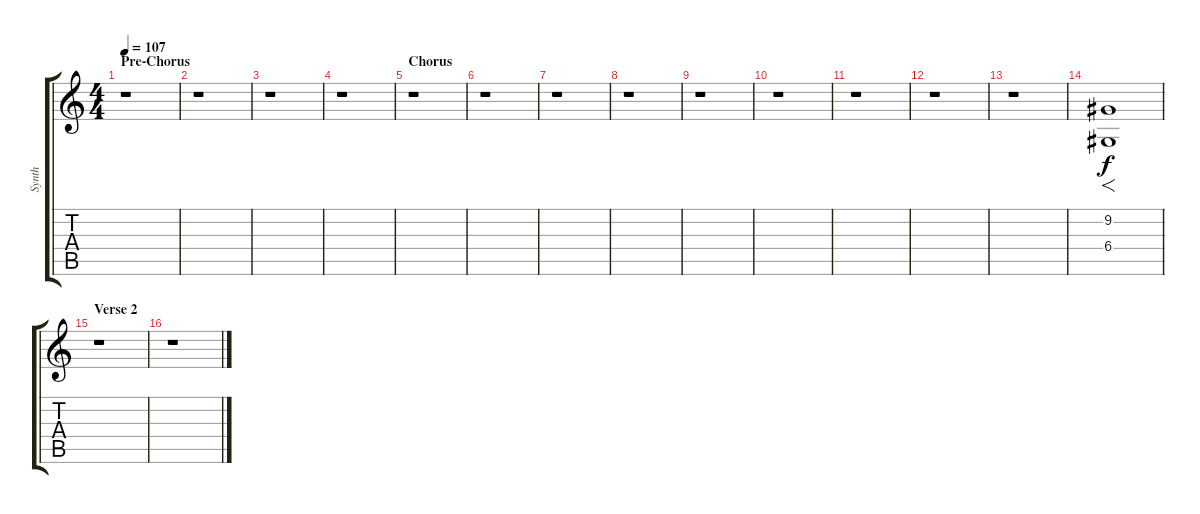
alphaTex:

\track ("Synth" "Synth") {instrument synthvoice}
\staff {score tabs}
\tuning (E4 B3 G3 D3 A2 E2) {hide}
\ts (4 4)
\section ("" "Pre-Chorus")
\tempo 107
\clef g2
\ks c
r.1{dy f} |
r.1 |
r.1 |
r.1 |
\section ("" "Chorus")
r.1 |
r.1 |
r.1 |
r.1 |
r.1 |
r.1 |
r.1 |
r.1 |
r.1 |
(9.2 6.4).1{f} |
\section ("" "Verse 2")
r.1 |
r.1
